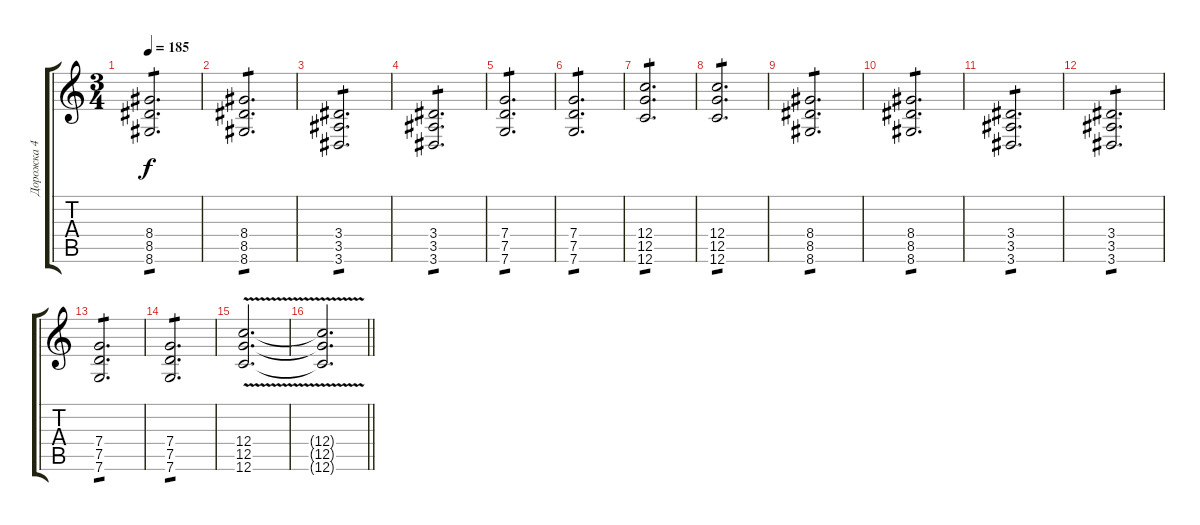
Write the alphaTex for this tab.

\track ("Дорожка 4" "Дорожка 4") {instrument distortionguitar}
\staff {score tabs}
\tuning (D4 A3 F3 C3 G2 C2) {hide}
\ts (3 4)
\tempo 185
\clef g2
\ks c
(8.4 8.5 8.6).2{d tp 1 dy f} |
(8.4 8.5 8.6).2{d tp 1} |
(3.4 3.5 3.6).2{d tp 1} |
(3.4 3.5 3.6).2{d tp 1} |
(7.4 7.5 7.6).2{d tp 1} |
(7.4 7.5 7.6).2{d tp 1} |
(12.4 12.5 12.6).2{d tp 1} |
(12.4 12.5 12.6).2{d tp 1} |
(8.4 8.5 8.6).2{d tp 1} |
(8.4 8.5 8.6).2{d tp 1} |
(3.4 3.5 3.6).2{d tp 1} |
(3.4 3.5 3.6).2{d tp 1} |
(7.4 7.5 7.6).2{d tp 1} |
(7.4 7.5 7.6).2{d tp 1} |
(12.4{v} 12.5{v} 12.6{v}).2{d} |
\barLineRight lightlight
(12.4{t} 12.5{t} 12.6{t}).2{d}
